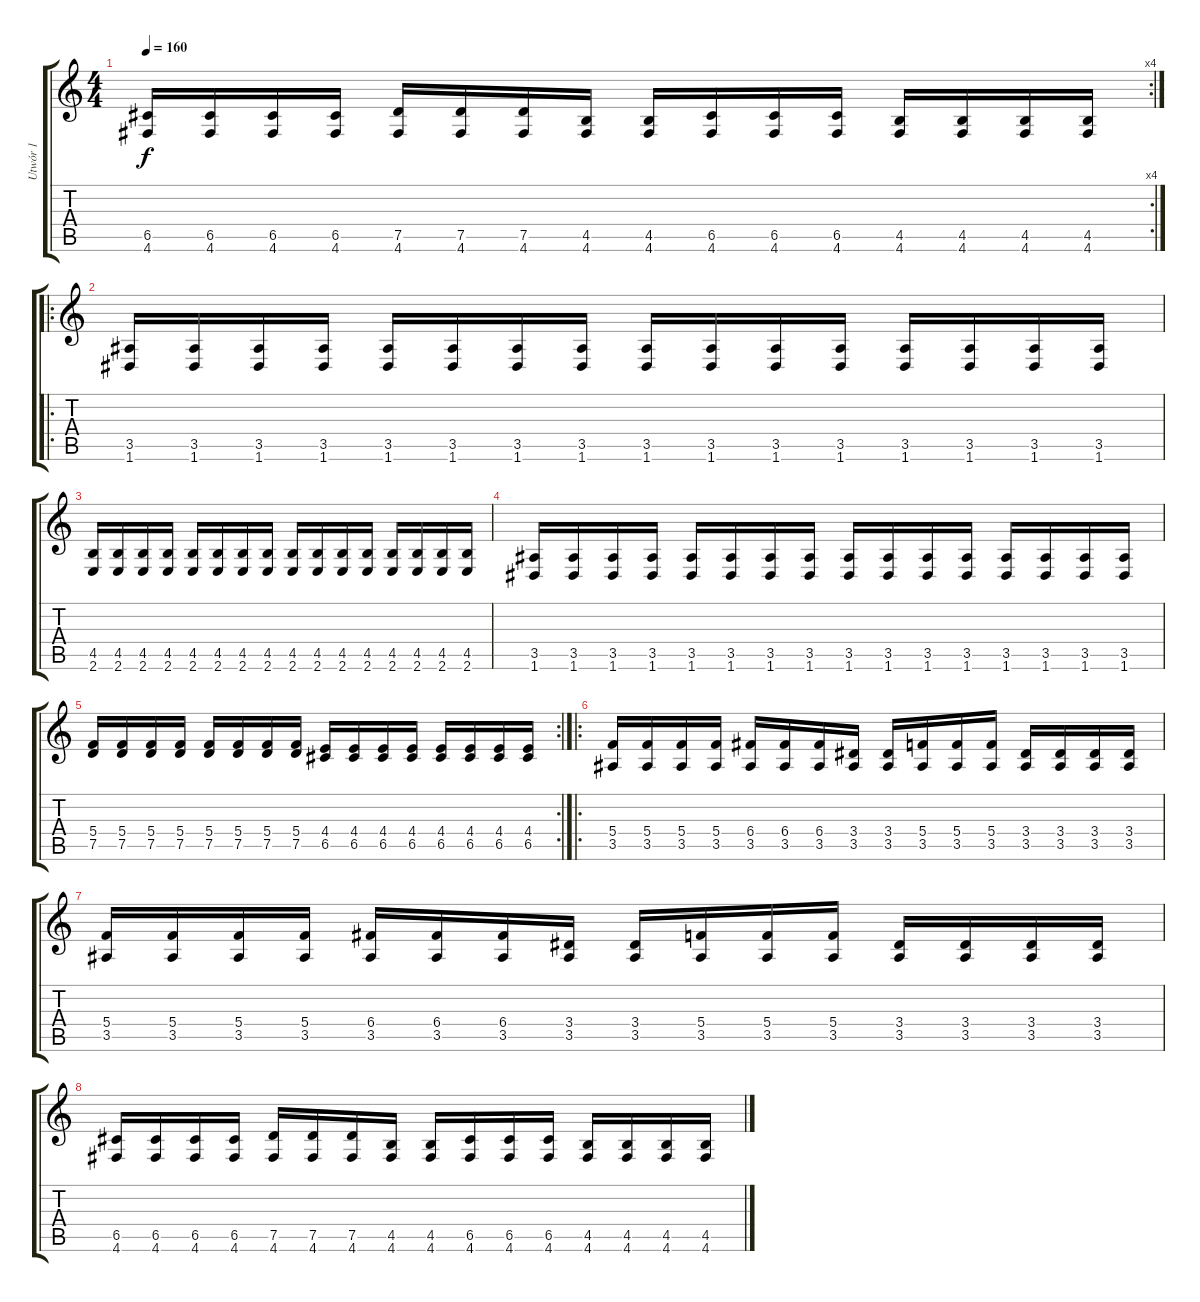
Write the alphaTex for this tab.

\track ("Utwór 1" "Utwór 1") {instrument overdrivenguitar}
\staff {score tabs}
\tuning (D4 A3 F3 C3 G2 D2) {hide}
\rc 4
\ts (4 4)
\tempo 160
\clef g2
\ks c
(6.5 4.6).16{dy f} (6.5 4.6).16 (6.5 4.6).16 (6.5 4.6).16 (7.5 4.6).16 (7.5 4.6).16 (7.5 4.6).16 (4.5 4.6).16 (4.5 4.6).16 (6.5 4.6).16 (6.5 4.6).16 (6.5 4.6).16 (4.5 4.6).16 (4.5 4.6).16 (4.5 4.6).16 (4.5 4.6).16 |
\ro
(3.5 1.6).16 (3.5 1.6).16 (3.5 1.6).16 (3.5 1.6).16 (3.5 1.6).16 (3.5 1.6).16 (3.5 1.6).16 (3.5 1.6).16 (3.5 1.6).16 (3.5 1.6).16 (3.5 1.6).16 (3.5 1.6).16 (3.5 1.6).16 (3.5 1.6).16 (3.5 1.6).16 (3.5 1.6).16 |
(4.5 2.6).16 (4.5 2.6).16 (4.5 2.6).16 (4.5 2.6).16 (4.5 2.6).16 (4.5 2.6).16 (4.5 2.6).16 (4.5 2.6).16 (4.5 2.6).16 (4.5 2.6).16 (4.5 2.6).16 (4.5 2.6).16 (4.5 2.6).16 (4.5 2.6).16 (4.5 2.6).16 (4.5 2.6).16 |
(3.5 1.6).16 (3.5 1.6).16 (3.5 1.6).16 (3.5 1.6).16 (3.5 1.6).16 (3.5 1.6).16 (3.5 1.6).16 (3.5 1.6).16 (3.5 1.6).16 (3.5 1.6).16 (3.5 1.6).16 (3.5 1.6).16 (3.5 1.6).16 (3.5 1.6).16 (3.5 1.6).16 (3.5 1.6).16 |
\rc 2
(5.4 7.5).16 (5.4 7.5).16 (5.4 7.5).16 (5.4 7.5).16 (5.4 7.5).16 (5.4 7.5).16 (5.4 7.5).16 (5.4 7.5).16 (4.4 6.5).16 (4.4 6.5).16 (4.4 6.5).16 (4.4 6.5).16 (4.4 6.5).16 (4.4 6.5).16 (4.4 6.5).16 (4.4 6.5).16 |
\ro
(5.4 3.5).16 (5.4 3.5).16 (5.4 3.5).16 (5.4 3.5).16 (6.4 3.5).16 (6.4 3.5).16 (6.4 3.5).16 (3.4 3.5).16 (3.4 3.5).16 (5.4 3.5).16 (5.4 3.5).16 (5.4 3.5).16 (3.4 3.5).16 (3.4 3.5).16 (3.4 3.5).16 (3.4 3.5).16 |
(5.4 3.5).16 (5.4 3.5).16 (5.4 3.5).16 (5.4 3.5).16 (6.4 3.5).16 (6.4 3.5).16 (6.4 3.5).16 (3.4 3.5).16 (3.4 3.5).16 (5.4 3.5).16 (5.4 3.5).16 (5.4 3.5).16 (3.4 3.5).16 (3.4 3.5).16 (3.4 3.5).16 (3.4 3.5).16 |
(6.5 4.6).16 (6.5 4.6).16 (6.5 4.6).16 (6.5 4.6).16 (7.5 4.6).16 (7.5 4.6).16 (7.5 4.6).16 (4.5 4.6).16 (4.5 4.6).16 (6.5 4.6).16 (6.5 4.6).16 (6.5 4.6).16 (4.5 4.6).16 (4.5 4.6).16 (4.5 4.6).16 (4.5 4.6).16
